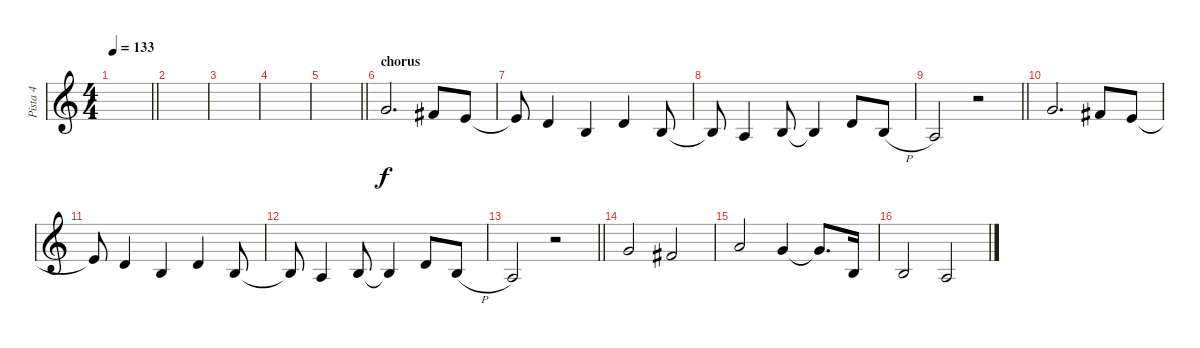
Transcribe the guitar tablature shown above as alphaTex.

\track ("Pista 4" "Pista 4") {instrument altosax}
\staff {score}
\tuning (E4 B3 G3 D3 A2 E2) {hide}
\ts (4 4)
\tempo 133
\clef g2
\barLineRight lightlight
\ks c
|
|
|
|
\barLineRight lightlight
|
\section ("" "chorus")
3.1.2{d} 2.1.8 0.1.8 |
0.1{t}.8 3.2.4 0.2.4 3.2.4 0.2.8 |
0.2{t}.8 2.3.4 0.2.8 0.2{t}.4 3.2.8 4.3{h}.8 |
\barLineRight lightlight
2.3.2 r.2 |
3.1.2{d} 2.1.8 0.1.8 |
0.1{t}.8 3.2.4 0.2.4 3.2.4 0.2.8 |
0.2{t}.8 2.3.4 0.2.8 0.2{t}.4 3.2.8 4.3{h}.8 |
\barLineRight lightlight
2.3.2 r.2 |
3.1.2 2.1.2 |
5.1.2 3.1.4 3.1{t}.8{d} 0.2.16 |
0.2.2 2.3.2
